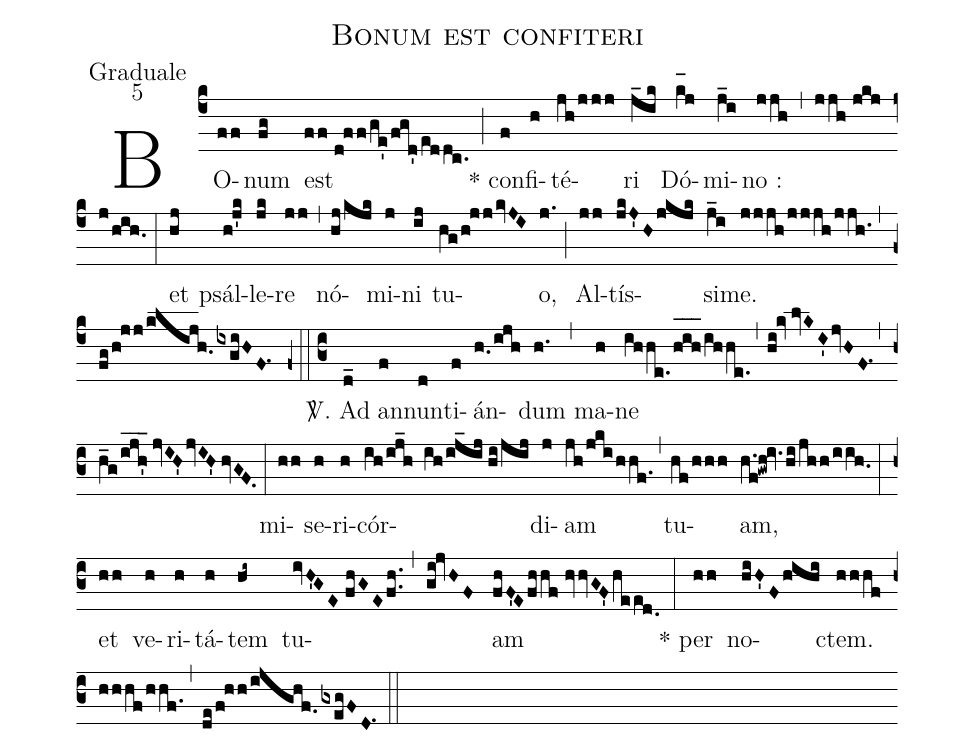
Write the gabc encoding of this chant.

name:Bonum est confiteri;
office-part:Graduale;
mode:5;
%%
(c4) BO(ff)num(fg) est(ff//d!ff/ge'/fgd'/eddc.) (;) * con(f)fi(h)té(jh/jjj)ri(j_ik) Dó(k_[oh:h+1mm]j)mi(j_i)no :(jjh) (,) (jjh//jkjj/hih.) (:) et(hj) psál(h!j'k)le(jk)re(jj) (,) nó(hj/kjk)mi(j)ni(ij) tu(hg/h!jjkvJI)o,(j.) (;) Al(jj)tís(jkJ'Hjkjk)si(j_i)me.(jjjh/jjjh/jjh.) (,) (fg/h!jj/klijh.0ixgiHF.1) (z0::c3) <sp>V/</sp>. Ad(d_) an(f)nun(d)ti(f)án(h.0/ijh)dum(h.) (,) ma(h)ne(ihhe./h_[oh:h]i_[oh:h]h_[oh:h]/ihhe.) (,) (hi!kv//lvKI'jvHF.1) (,) (h_g/ijh'___//jvIH'jvIH'//hvGF.) (:) mi(hh)se(h)ri(h)cór(ih/ij_h ih/ij_ij//hi/jij)di(j)am(jh/jki/hhf.) (,) tu(hf/hhh)am,(h.f!gwh!iv.hi/jhh/iih.0) (:) et(hh) ve(h)ri(h)tá(h)tem(hi~) tu(ivH'GE//fhGEfh..)(,)(gi!jvHF)am(fhF'Efhhf//hvvGF'heed.0) (:) * per(hh) no(hiH'Fhihi)ctem.(hhhf/hhhf/hhf.) (,) (de/f!hh/ijghf.0gxegFD.1) (::)
